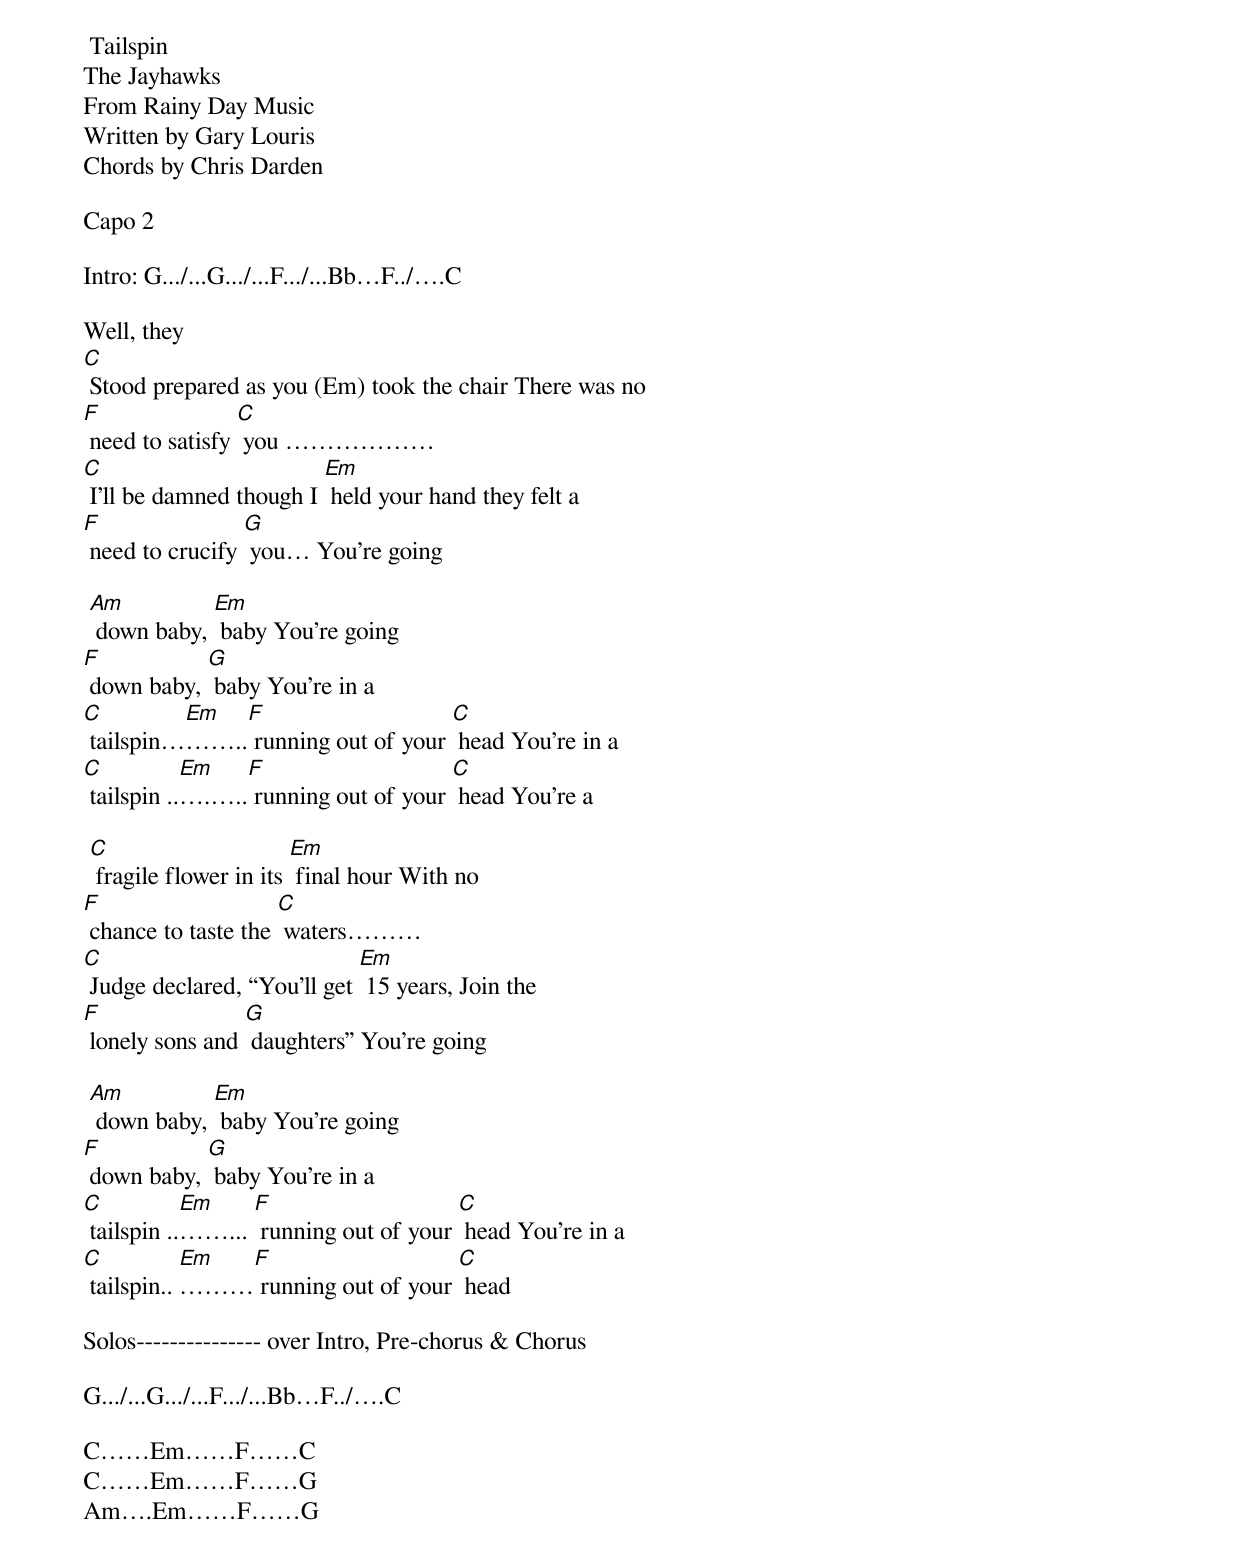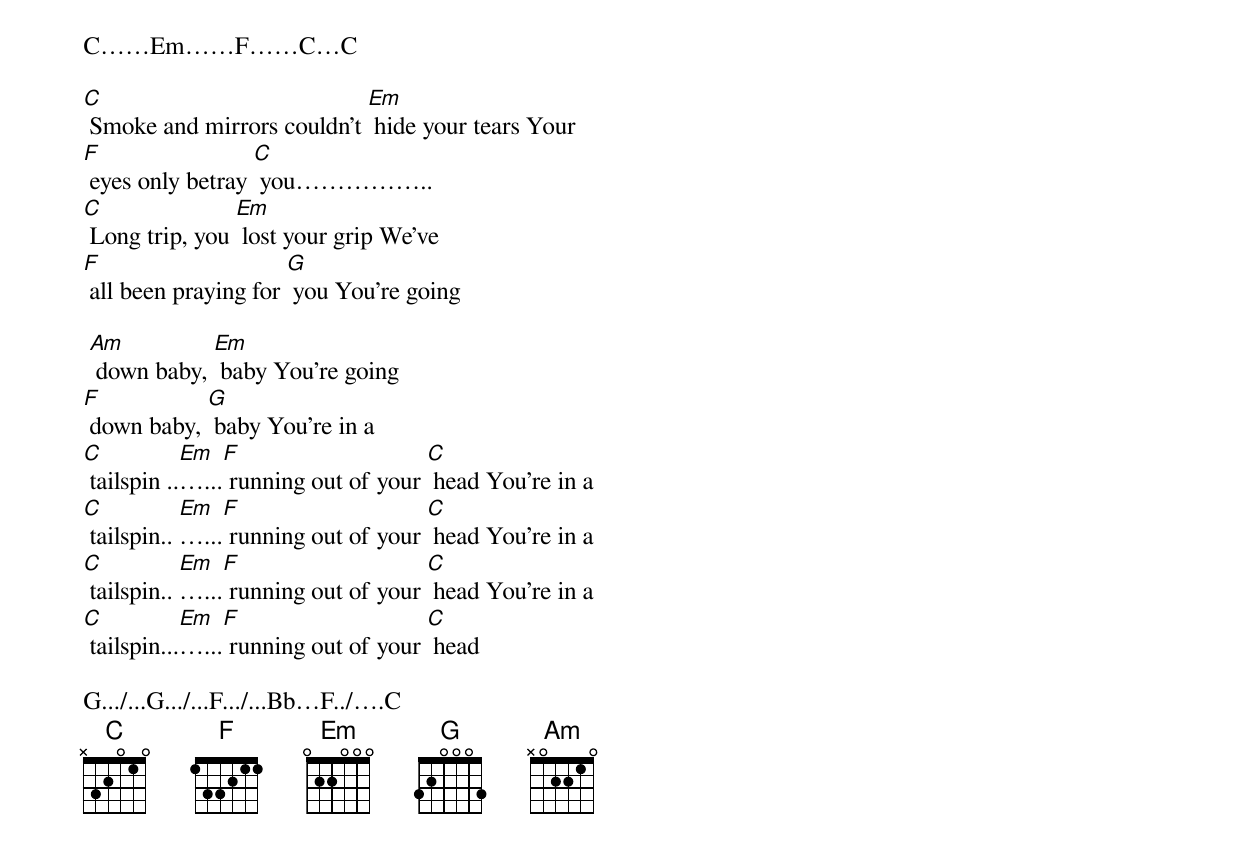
 Tailspin
The Jayhawks
From Rainy Day Music
Written by Gary Louris
Chords by Chris Darden

Capo 2

Intro: G.../...G.../...F.../...Bb…F../….C

Well, they
[C] Stood prepared as you (Em) took the chair There was no
[F] need to satisfy [C] you ………………
[C] I’ll be damned though I [Em] held your hand they felt a
[F] need to crucify [G] you… You’re going

 [Am] down baby, [Em] baby You’re going
[F] down baby, [G] baby You’re in a
[C] tailspin…[Em]……..[F] running out of your [C] head You’re in a
[C] tailspin ..[Em]….…..[F] running out of your [C] head You’re a

 [C] fragile flower in its [Em] final hour With no
[F] chance to taste the [C] waters………
[C] Judge declared, “You’ll get [Em] 15 years, Join the
[F] lonely sons and [G] daughters” You’re going

 [Am] down baby, [Em] baby You’re going
[F] down baby, [G] baby You’re in a
[C] tailspin ..[Em]……... [F] running out of your [C] head You’re in a
[C] tailspin.. [Em]………[F] running out of your [C] head

Solos--------------- over Intro, Pre-chorus & Chorus

G.../...G.../...F.../...Bb…F../….C

C……Em……F……C
C……Em……F……G
Am….Em……F……G
C……Em……F……C…C

[C] Smoke and mirrors couldn’t [Em] hide your tears Your
[F] eyes only betray [C] you……………..
[C] Long trip, you [Em] lost your grip We’ve
[F] all been praying for [G] you You’re going

 [Am] down baby, [Em] baby You’re going
[F] down baby, [G] baby You’re in a
[C] tailspin ..[Em]…...[F] running out of your [C] head You’re in a
[C] tailspin.. [Em]…...[F] running out of your [C] head You’re in a
[C] tailspin.. [Em]…...[F] running out of your [C] head You’re in a
[C] tailspin...[Em]…...[F] running out of your [C] head

G.../...G.../...F.../...Bb…F../….C
